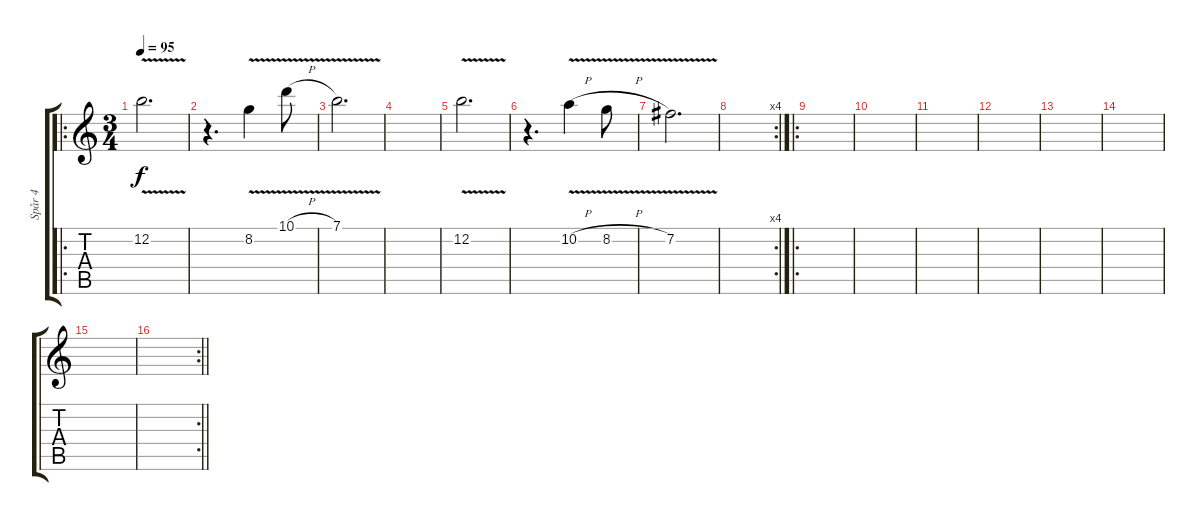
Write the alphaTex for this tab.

\track ("Spår 4" "Spår 4") {instrument overdrivenguitar}
\staff {score tabs}
\tuning (E4 B3 G3 D3 A2 E2) {hide}
\ro
\ts (3 4)
\section ("" "")
\tempo 95
\clef g2
\ks c
12.2{v}.2{d dy f} |
r.4{d} 8.2{v}.4 10.1{v h}.8 |
7.1{v}.2{d} |
|
12.2{v}.2{d} |
r.4{d} 10.2{v h}.4 8.2{v h}.8 |
7.2{v}.2{d} |
\rc 4
|
\ro
|
|
|
|
|
|
|
\rc 2
\barLineRight lightlight
